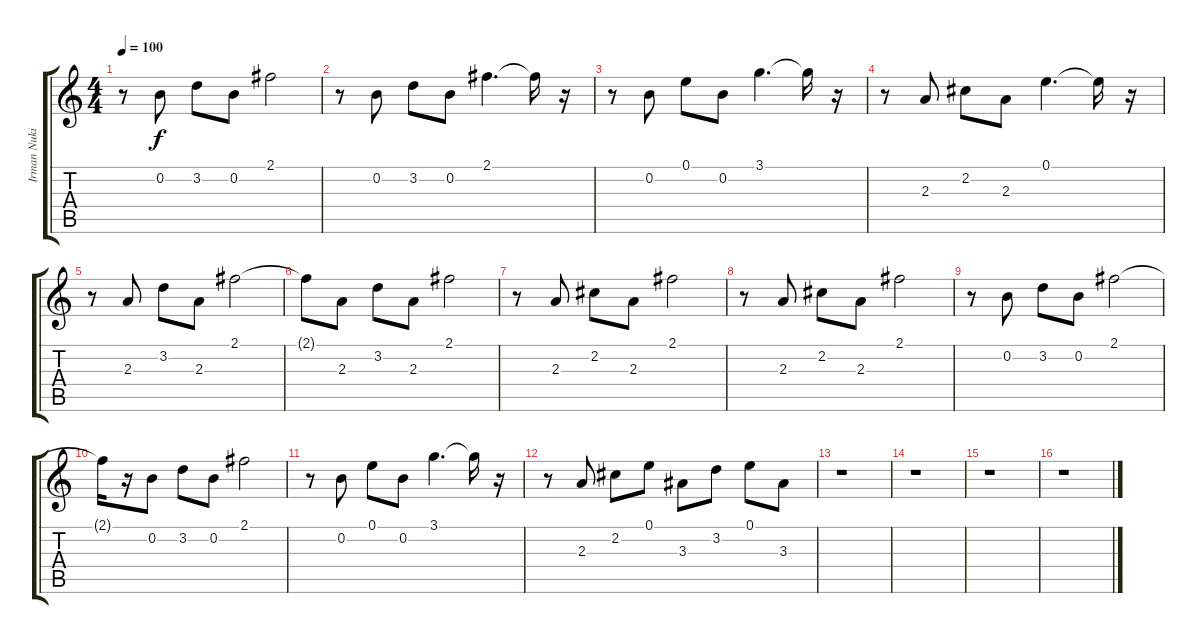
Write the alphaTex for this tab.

\track ("Irman Nuki Electrik" "Irman Nuki") {instrument electricguitarclean}
\staff {score tabs}
\tuning (E4 B3 G3 D3 A2 E2) {hide}
\ts (4 4)
\tempo 100
\clef g2
\ks c
r.8{dy f} 0.2.8 3.2.8 0.2.8 2.1.2 |
r.8 0.2.8 3.2.8 0.2.8 2.1.4{d} 2.1{t}.16 r.16 |
r.8 0.2.8 0.1.8 0.2.8 3.1.4{d} 3.1{t}.16 r.16 |
r.8 2.3.8 2.2.8 2.3.8 0.1.4{d} 0.1{t}.16 r.16 |
r.8 2.3.8 3.2.8 2.3.8 2.1.2 |
2.1{t}.8 2.3.8 3.2.8 2.3.8 2.1.2 |
r.8 2.3.8 2.2.8 2.3.8 2.1.2 |
r.8 2.3.8 2.2.8 2.3.8 2.1.2 |
r.8 0.2.8 3.2.8 0.2.8 2.1.2 |
2.1{t}.16 r.16 0.2.8 3.2.8 0.2.8 2.1.2 |
r.8 0.2.8 0.1.8 0.2.8 3.1.4{d} 3.1{t}.16 r.16 |
r.8 2.3.8 2.2.8 0.1.8 3.3.8 3.2.8 0.1.8 3.3.8 |
r.1 |
r.1 |
r.1 |
r.1
